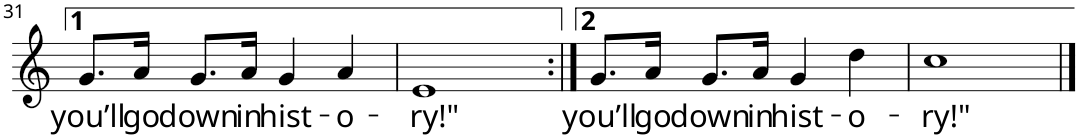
**kern	**text
*part1	*part1
*staff1	*staff1
*I"[Voice]	*
*I'V	*
!!LO:PB:g=z
*clefG2	*
*k[]	*
*M4/4	*
=31	=31
!	!LO:LY:b
8.g/L	you’ll
!	!LO:LY:b
16a/Jk	go
!	!LO:LY:b
8.g/L	down
!	!LO:LY:b
16a/Jk	in
!	!LO:LY:b
4g/	hist-
!	!LO:LY:b
4a/	-o-
=32	=32
!	!LO:LY:b
1e	-ry!"
=33:|!	=33:|!
!	!LO:LY:b
8.g/L	you’ll
!	!LO:LY:b
16a/Jk	go
!	!LO:LY:b
8.g/L	down
!	!LO:LY:b
16a/Jk	in
!	!LO:LY:b
4g/	hist-
!	!LO:LY:b
4dd\	-o-
=34	=34
!	!LO:LY:b
1cc	-ry!"
==	==
*-	*-
